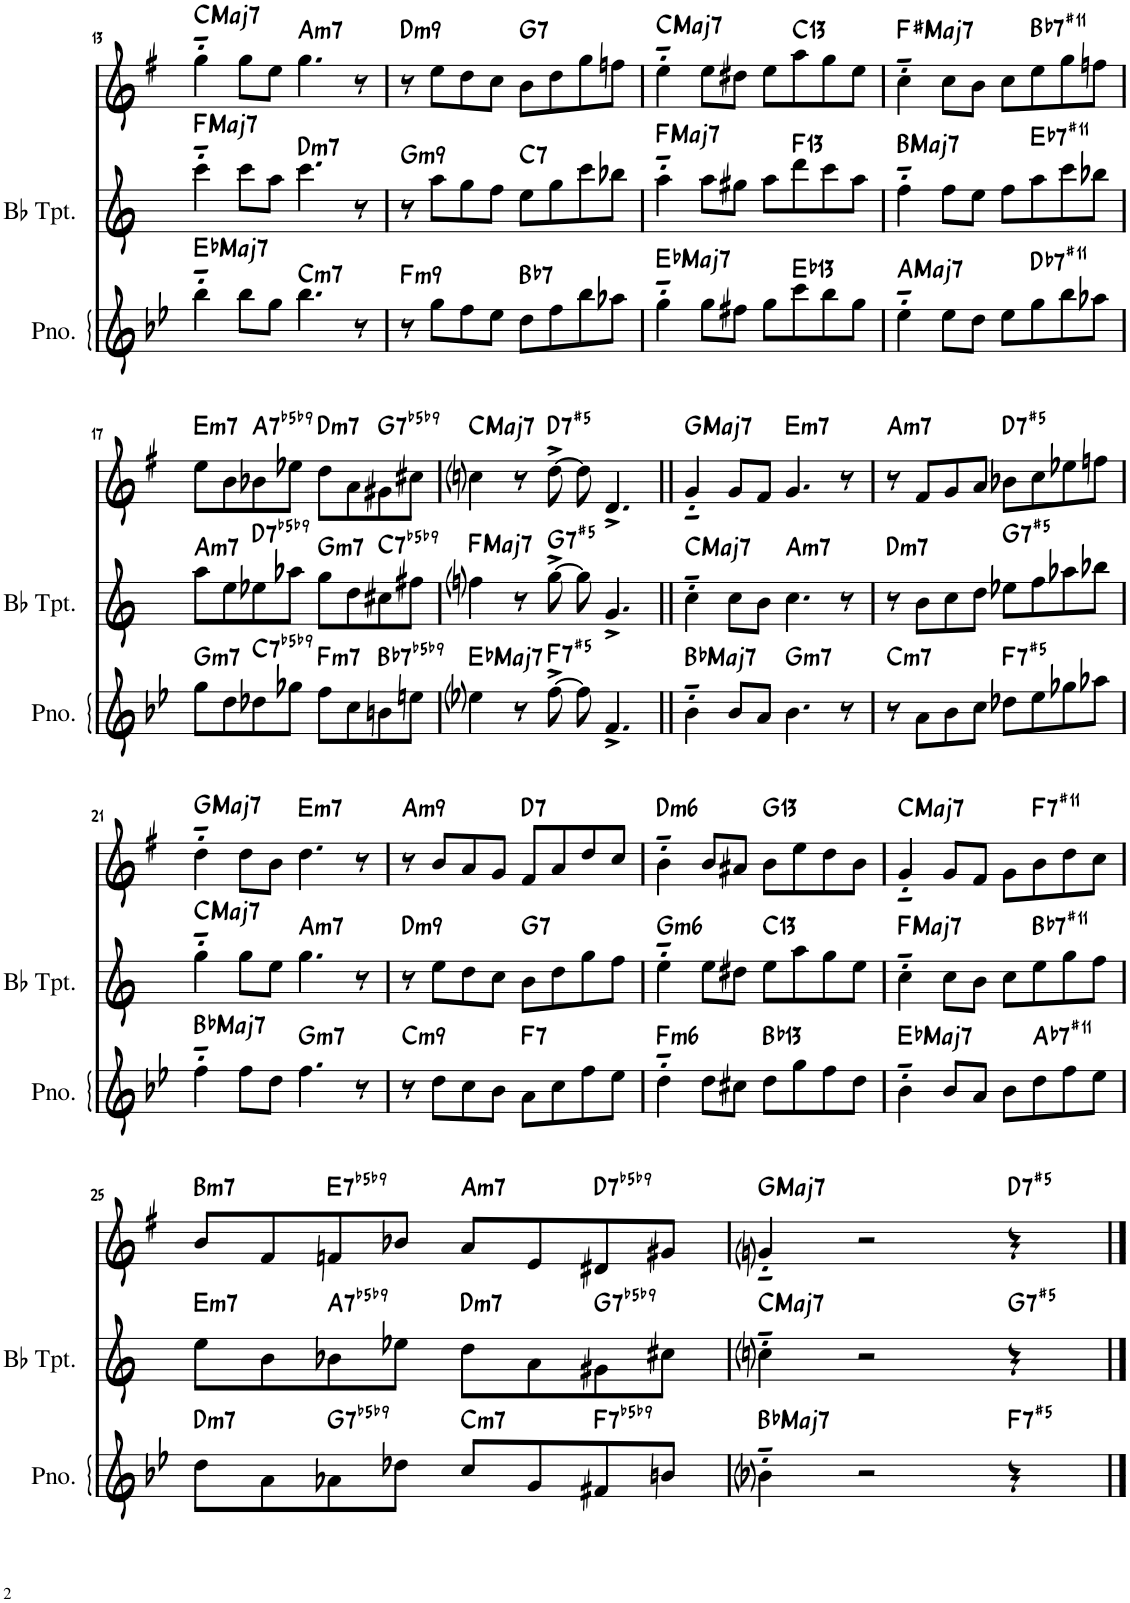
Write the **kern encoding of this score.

**kern	**harte	**kern	**harte	**kern	**harte
*part3	*part3	*part2	*part2	*part1	*part1
*staff3	*	*staff2	*	*staff1	*
*I"Piano	*	*I"Bb Trumpet	*	*I"Alto Sax	*
*I'Pno.	*	*I'Bb Tpt.	*	*I'Sax	*
!!LO:PB:g=z
*clefG2	*	*clefG2	*	*clefG2	*
*	*	*Trd1c2	*	*Trd5c9	*
*k[b-e-]	*	*k[]	*	*k[f#]	*
*M4/4	*	*M4/4	*	*M4/4	*
=13	=13	=13	=13	=13	=13
!	!LO:H:kt=Maj7	!	!LO:H:kt=Maj7	!	!LO:H:kt=Maj7
4bb-'~\	Eb:maj7	4ccc'~\	F:maj7	4gg'~\	C:maj7
8bb-\L	.	8ccc\L	.	8gg\L	.
8gg\J	.	8aa\J	.	8ee\J	.
!	!LO:H:kt=m7	!	!LO:H:kt=m7	!	!LO:H:kt=m7
4.bb-\	C:min7	4.ccc\	D:min7	4.gg\	A:min7
8r	.	8r	.	8r	.
=14	=14	=14	=14	=14	=14
!	!LO:H:kt=m9	!	!LO:H:kt=m9	!	!LO:H:kt=m9
8r	F:min9	8r	G:min9	8r	D:min9
8gg\L	.	8aa\L	.	8ee\L	.
8ff\	.	8gg\	.	8dd\	.
8ee-\J	.	8ff\J	.	8cc\J	.
!	!LO:H:kt=7	!	!LO:H:kt=7	!	!LO:H:kt=7
8dd\L	Bb:7	8ee\L	C:7	8b\L	G:7
8ff\	.	8gg\	.	8dd\	.
8bb-\	.	8ccc\	.	8gg\	.
8aa-X\J	.	8bb-X\J	.	8ffn\J	.
=15	=15	=15	=15	=15	=15
!	!LO:H:kt=Maj7	!	!LO:H:kt=Maj7	!	!LO:H:kt=Maj7
4gg'~\	Eb:maj7	4aa'~\	F:maj7	4ee'~\	C:maj7
8gg\L	.	8aa\L	.	8ee\L	.
8ff#X\J	.	8gg#X\J	.	8dd#X\J	.
8gg\L	.	8aa\L	.	8ee\L	.
!	!LO:H:kt=13	!	!LO:H:kt=13	!	!LO:H:kt=13
8ccc\	Eb:9(11,13)	8ddd\	F:9(11,13)	8aa\	C:9(11,13)
8bb-\	.	8ccc\	.	8gg\	.
8gg\J	.	8aa\J	.	8ee\J	.
=16	=16	=16	=16	=16	=16
!	!LO:H:kt=Maj7	!	!LO:H:kt=Maj7	!	!LO:H:kt=Maj7
4ee-'~\	A:maj7	4ff'~\	B:maj7	4cc'~\	F#:maj7
8ee-\L	.	8ff\L	.	8cc\L	.
8dd\J	.	8ee\J	.	8b\J	.
8ee-\L	.	8ff\L	.	8cc\L	.
!	!LO:H:kt=7	!	!LO:H:kt=7	!	!LO:H:kt=7
8gg\	Db:7(#11)	8aa\	Eb:7(#11)	8ee\	Bb:7(#11)
8bb-\	.	8ccc\	.	8gg\	.
8aa-X\J	.	8bb-X\J	.	8ffn\J	.
!!LO:LB:g=z
=17	=17	=17	=17	=17	=17
!	!LO:H:kt=m7	!	!LO:H:kt=m7	!	!LO:H:kt=m7
8gg\L	G:min7	8aa\L	A:min7	8ee\L	E:min7
8dd\	.	8ee\	.	8b\	.
!	!LO:H:kt=7	!	!LO:H:kt=7	!	!LO:H:kt=7
8dd-X\	C:(3,b5,b7,b9)	8ee-X\	D:(3,b5,b7,b9)	8b-X\	A:(3,b5,b7,b9)
8gg-X\J	.	8aa-X\J	.	8ee-X\J	.
!	!LO:H:kt=m7	!	!LO:H:kt=m7	!	!LO:H:kt=m7
8ff\L	F:min7	8gg\L	G:min7	8dd\L	D:min7
8cc\	.	8dd\	.	8a\	.
!	!LO:H:kt=7	!	!LO:H:kt=7	!	!LO:H:kt=7
8bn\	Bb:(3,b5,b7,b9)	8cc#X\	C:(3,b5,b7,b9)	8g#X\	G:(3,b5,b7,b9)
8een\J	.	8ff#X\J	.	8cc#X\J	.
=18	=18	=18	=18	=18	=18
!	!LO:H:kt=Maj7	!	!LO:H:kt=Maj7	!	!LO:H:kt=Maj7
4ee-i\	Eb:maj7	4ffni\	F:maj7	4ccni\	C:maj7
8r	.	8r	.	8r	.
!	!LO:H:kt=7	!	!LO:H:kt=7	!	!LO:H:kt=7
[8ff^\	F:(3,#5,b7)	[8gg^\	G:(3,#5,b7)	[8dd^\	D:(3,#5,b7)
8ff\]	.	8gg\]	.	8dd\]	.
4.f^/	.	4.g^/	.	4.d^/	.
=19||	=19||	=19||	=19||	=19||	=19||
!	!LO:H:kt=Maj7	!	!LO:H:kt=Maj7	!	!LO:H:kt=Maj7
4b-'~\	Bb:maj7	4cc'~\	C:maj7	4g'~/	G:maj7
8b-/L	.	8cc\L	.	8g/L	.
8a/J	.	8b\J	.	8f#/J	.
!	!LO:H:kt=m7	!	!LO:H:kt=m7	!	!LO:H:kt=m7
4.b-\	G:min7	4.cc\	A:min7	4.g/	E:min7
8r	.	8r	.	8r	.
=20	=20	=20	=20	=20	=20
!	!LO:H:kt=m7	!	!LO:H:kt=m7	!	!LO:H:kt=m7
8r	C:min7	8r	D:min7	8r	A:min7
8a\L	.	8b\L	.	8f#/L	.
8b-\	.	8cc\	.	8g/	.
8cc\J	.	8dd\J	.	8a/J	.
!	!LO:H:kt=7	!	!LO:H:kt=7	!	!LO:H:kt=7
8dd-X\L	F:(3,#5,b7)	8ee-X\L	G:(3,#5,b7)	8b-X\L	D:(3,#5,b7)
8ee-\	.	8ff\	.	8cc\	.
8gg-X\	.	8aa-X\	.	8ee-X\	.
8aa-X\J	.	8bb-X\J	.	8ffn\J	.
!!LO:LB:g=z
=21	=21	=21	=21	=21	=21
!	!LO:H:kt=Maj7	!	!LO:H:kt=Maj7	!	!LO:H:kt=Maj7
4ff'~\	Bb:maj7	4gg'~\	C:maj7	4dd'~\	G:maj7
8ff\L	.	8gg\L	.	8dd\L	.
8dd\J	.	8ee\J	.	8b\J	.
!	!LO:H:kt=m7	!	!LO:H:kt=m7	!	!LO:H:kt=m7
4.ff\	G:min7	4.gg\	A:min7	4.dd\	E:min7
8r	.	8r	.	8r	.
=22	=22	=22	=22	=22	=22
!	!LO:H:kt=m9	!	!LO:H:kt=m9	!	!LO:H:kt=m9
8r	C:min9	8r	D:min9	8r	A:min9
8dd\L	.	8ee\L	.	8b/L	.
8cc\	.	8dd\	.	8a/	.
8b-\J	.	8cc\J	.	8g/J	.
!	!LO:H:kt=7	!	!LO:H:kt=7	!	!LO:H:kt=7
8a\L	F:7	8b\L	G:7	8f#/L	D:7
8cc\	.	8dd\	.	8a/	.
8ff\	.	8gg\	.	8dd/	.
8ee-\J	.	8ff\J	.	8cc/J	.
=23	=23	=23	=23	=23	=23
!	!LO:H:kt=m6	!	!LO:H:kt=m6	!	!LO:H:kt=m6
4dd'~\	F:min6	4ee'~\	G:min6	4b'~\	D:min6
8dd\L	.	8ee\L	.	8b/L	.
8cc#X\J	.	8dd#X\J	.	8a#X/J	.
!	!LO:H:kt=13	!	!LO:H:kt=13	!	!LO:H:kt=13
8dd\L	Bb:9(11,13)	8ee\L	C:9(11,13)	8b\L	G:9(11,13)
8gg\	.	8aa\	.	8ee\	.
8ff\	.	8gg\	.	8dd\	.
8dd\J	.	8ee\J	.	8b\J	.
=24	=24	=24	=24	=24	=24
!	!LO:H:kt=Maj7	!	!LO:H:kt=Maj7	!	!LO:H:kt=Maj7
4b-'~\	Eb:maj7	4cc'~\	F:maj7	4g'~/	C:maj7
8b-/L	.	8cc\L	.	8g/L	.
8a/J	.	8b\J	.	8f#/J	.
8b-\L	.	8cc\L	.	8g\L	.
!	!LO:H:kt=7	!	!LO:H:kt=7	!	!LO:H:kt=7
8dd\	Ab:7(#11)	8ee\	Bb:7(#11)	8b\	F:7(#11)
8ff\	.	8gg\	.	8dd\	.
8ee-\J	.	8ff\J	.	8cc\J	.
!!LO:LB:g=z
=25	=25	=25	=25	=25	=25
!	!LO:H:kt=m7	!	!LO:H:kt=m7	!	!LO:H:kt=m7
8dd\L	D:min7	8ee\L	E:min7	8b/L	B:min7
8a\	.	8b\	.	8f#/	.
!	!LO:H:kt=7	!	!LO:H:kt=7	!	!LO:H:kt=7
8a-X\	G:(3,b5,b7,b9)	8b-X\	A:(3,b5,b7,b9)	8fn/	E:(3,b5,b7,b9)
8dd-X\J	.	8ee-X\J	.	8b-X/J	.
!	!LO:H:kt=m7	!	!LO:H:kt=m7	!	!LO:H:kt=m7
8cc/L	C:min7	8dd\L	D:min7	8a/L	A:min7
8g/	.	8a\	.	8e/	.
!	!LO:H:kt=7	!	!LO:H:kt=7	!	!LO:H:kt=7
8f#X/	F:(3,b5,b7,b9)	8g#X\	G:(3,b5,b7,b9)	8d#X/	D:(3,b5,b7,b9)
8bn/J	.	8cc#X\J	.	8g#X/J	.
=26	=26	=26	=26	=26	=26
!	!LO:H:kt=Maj7	!	!LO:H:kt=Maj7	!	!LO:H:kt=Maj7
4b-i'~\	Bb:maj7	4ccni'~\	C:maj7	4gni'~/	G:maj7
2r	.	2r	.	2r	.
!	!LO:H:kt=7	!	!LO:H:kt=7	!	!LO:H:kt=7
4r	F:(3,#5,b7)	4r	G:(3,#5,b7)	4r	D:(3,#5,b7)
==	==	==	==	==	==
*-	*-	*-	*-	*-	*-
